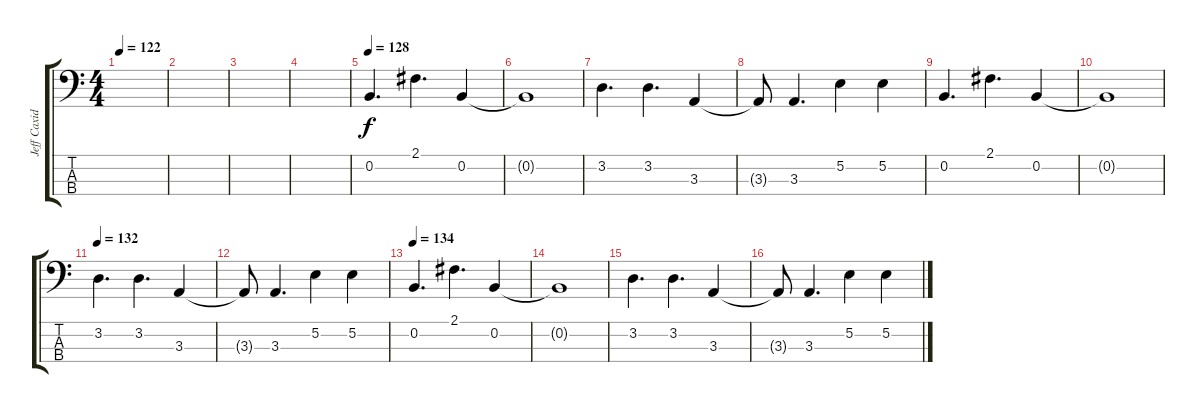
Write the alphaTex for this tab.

\track ("Jeff Caxide" "Jeff Caxid") {instrument electricbassfinger}
\staff {score tabs}
\tuning (E2 B1 Gb1 B0) {hide}
\ts (4 4)
\tempo 122
\clef f4
\ks c
|
|
|
|
\tempo 128
0.2.4{d} 2.1.4{d} 0.2.4 |
0.2{t}.1 |
3.2.4{d} 3.2.4{d} 3.3.4 |
3.3{t}.8 3.3.4{d} 5.2.4 5.2.4 |
0.2.4{d} 2.1.4{d} 0.2.4 |
0.2{t}.1 |
\tempo 132
3.2.4{d} 3.2.4{d} 3.3.4 |
3.3{t}.8 3.3.4{d} 5.2.4 5.2.4 |
\tempo 134
0.2.4{d} 2.1.4{d} 0.2.4 |
0.2{t}.1 |
3.2.4{d} 3.2.4{d} 3.3.4 |
3.3{t}.8 3.3.4{d} 5.2.4 5.2.4
